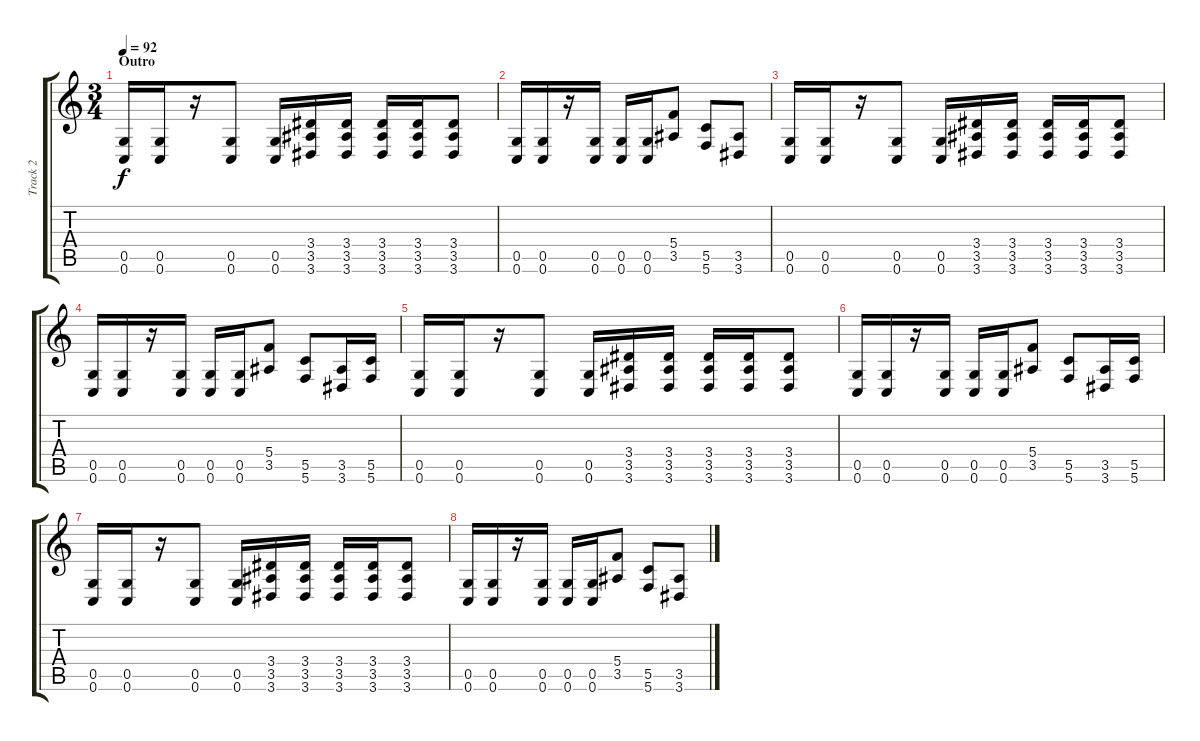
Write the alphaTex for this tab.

\track ("Track 2" "Track 2") {instrument acousticguitarnylon}
\staff {score tabs}
\tuning (D4 A3 F3 C3 G2 C2) {hide}
\ts (3 4)
\section ("" "Outro")
\tempo 92
\clef g2
\ks c
(0.5 0.6).16{dy f} (0.5 0.6).16 r.16 (0.5 0.6).8 (0.5 0.6).16 (3.4 3.5 3.6).16 (3.4 3.5 3.6).16 (3.4 3.5 3.6).16 (3.4 3.5 3.6).16 (3.4 3.5 3.6).8 |
(0.5 0.6).16 (0.5 0.6).16 r.16 (0.5 0.6).16 (0.5 0.6).16 (0.5 0.6).16 (5.4 3.5).8 (5.5 5.6).8 (3.5 3.6).8 |
(0.5 0.6).16 (0.5 0.6).16 r.16 (0.5 0.6).8 (0.5 0.6).16 (3.4 3.5 3.6).16 (3.4 3.5 3.6).16 (3.4 3.5 3.6).16 (3.4 3.5 3.6).16 (3.4 3.5 3.6).8 |
(0.5 0.6).16 (0.5 0.6).16 r.16 (0.5 0.6).16 (0.5 0.6).16 (0.5 0.6).16 (5.4 3.5).8 (5.5 5.6).8 (3.5 3.6).16 (5.5 5.6).16 |
(0.5 0.6).16 (0.5 0.6).16 r.16 (0.5 0.6).8 (0.5 0.6).16 (3.4 3.5 3.6).16 (3.4 3.5 3.6).16 (3.4 3.5 3.6).16 (3.4 3.5 3.6).16 (3.4 3.5 3.6).8 |
(0.5 0.6).16 (0.5 0.6).16 r.16 (0.5 0.6).16 (0.5 0.6).16 (0.5 0.6).16 (5.4 3.5).8 (5.5 5.6).8 (3.5 3.6).16 (5.5 5.6).16 |
(0.5 0.6).16 (0.5 0.6).16 r.16 (0.5 0.6).8 (0.5 0.6).16 (3.4 3.5 3.6).16 (3.4 3.5 3.6).16 (3.4 3.5 3.6).16 (3.4 3.5 3.6).16 (3.4 3.5 3.6).8 |
(0.5 0.6).16 (0.5 0.6).16 r.16 (0.5 0.6).16 (0.5 0.6).16 (0.5 0.6).16 (5.4 3.5).8 (5.5 5.6).8 (3.5 3.6).8
